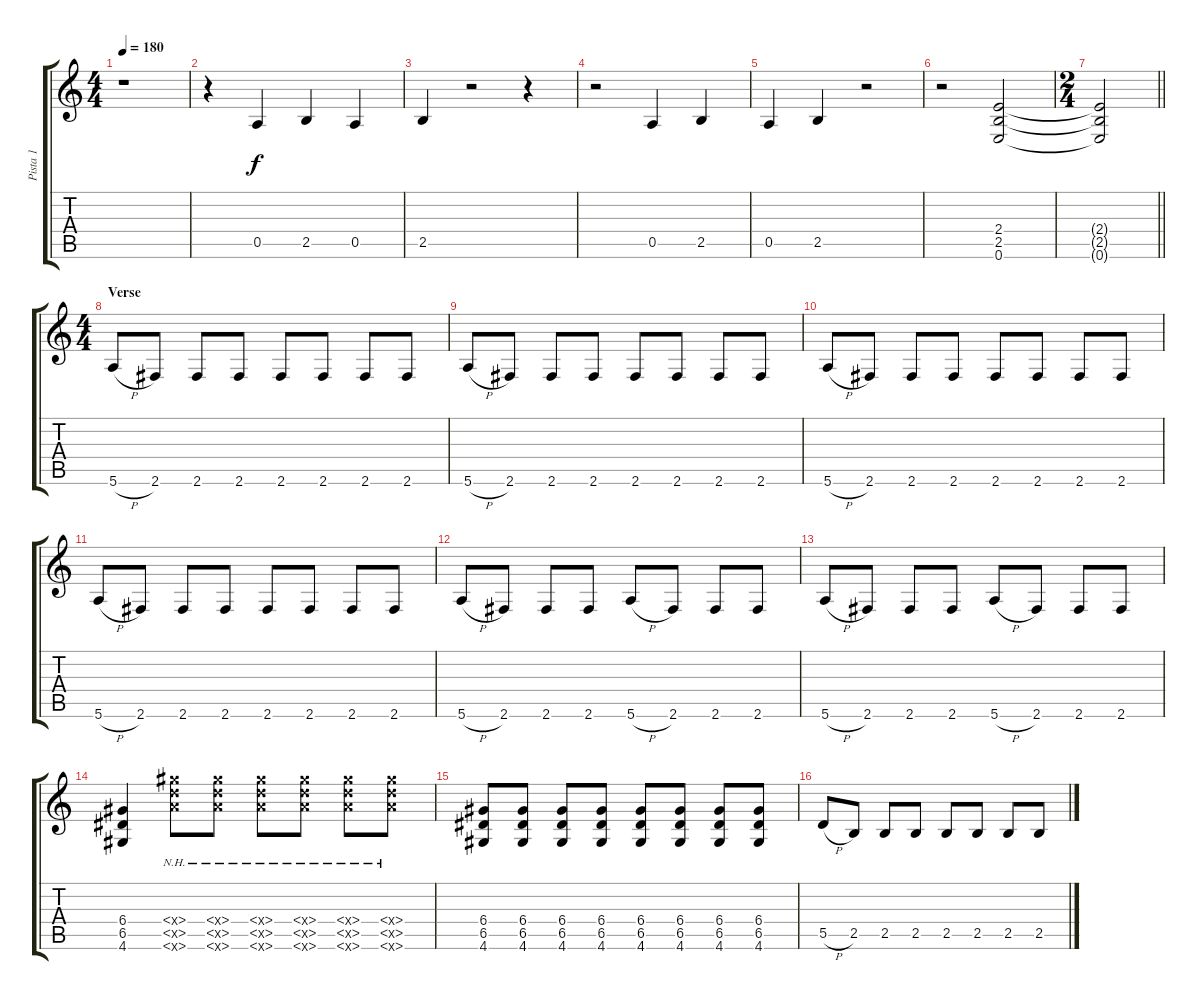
\track ("Pista 1" "Pista 1") {instrument distortionguitar}
\staff {score tabs}
\tuning (E4 B3 G3 D3 A2 E2) {hide}
\ts (4 4)
\tempo 180
\clef g2
\ks c
r.1{dy f} |
r.4 0.5.4 2.5.4 0.5.4 |
2.5.4 r.2 r.4 |
r.2 0.5.4 2.5.4 |
0.5.4 2.5.4 r.2 |
r.2 (2.4 2.5 0.6).2 |
\ts (2 4)
\barLineRight lightlight
(2.4{t} 2.5{t} 0.6{t}).2 |
\ts (4 4)
\section ("" "Verse")
5.6{h}.8 2.6.8 2.6.8 2.6.8 2.6.8 2.6.8 2.6.8 2.6.8 |
5.6{h}.8 2.6.8 2.6.8 2.6.8 2.6.8 2.6.8 2.6.8 2.6.8 |
5.6{h}.8 2.6.8 2.6.8 2.6.8 2.6.8 2.6.8 2.6.8 2.6.8 |
5.6{h}.8 2.6.8 2.6.8 2.6.8 2.6.8 2.6.8 2.6.8 2.6.8 |
5.6{h}.8 2.6.8 2.6.8 2.6.8 5.6{h}.8 2.6.8 2.6.8 2.6.8 |
5.6{h}.8 2.6.8 2.6.8 2.6.8 5.6{h}.8 2.6.8 2.6.8 2.6.8 |
(6.4 6.5 4.6).4 (6.4{nh x} 6.5{nh x} 4.6{nh x}).8 (6.4{nh x} 6.5{nh x} 4.6{nh x}).8 (6.4{nh x} 6.5{nh x} 4.6{nh x}).8 (6.4{nh x} 6.5{nh x} 4.6{nh x}).8 (6.4{nh x} 6.5{nh x} 4.6{nh x}).8 (6.4{nh x} 6.5{nh x} 4.6{nh x}).8 |
(6.4 6.5 4.6).8 (6.4 6.5 4.6).8 (6.4 6.5 4.6).8 (6.4 6.5 4.6).8 (6.4 6.5 4.6).8 (6.4 6.5 4.6).8 (6.4 6.5 4.6).8 (6.4 6.5 4.6).8 |
5.5{h}.8 2.5.8 2.5.8 2.5.8 2.5.8 2.5.8 2.5.8 2.5.8
